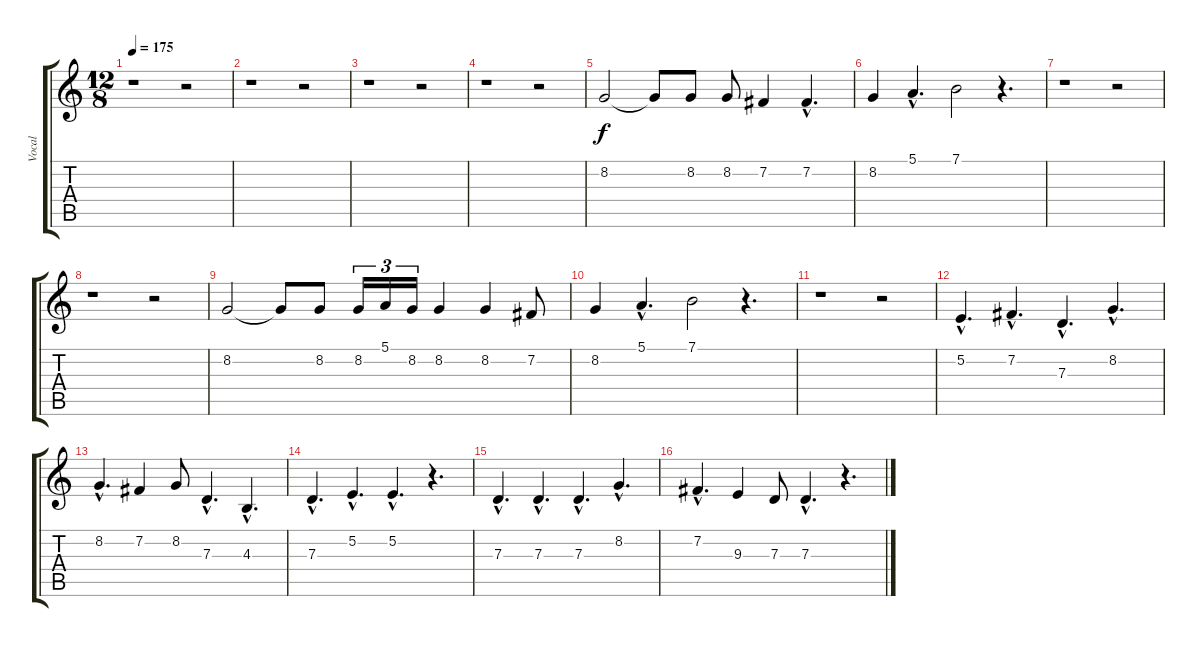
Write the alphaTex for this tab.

\track ("Vocal" "Vocal") {instrument lead6voice}
\staff {score tabs}
\tuning (E4 B3 G3 D3 A2 E2) {hide}
\ts (12 8)
\tempo 175
\clef g2
\ks c
r.1{dy f} r.2 |
r.1 r.2 |
r.1 r.2 |
r.1 r.2 |
8.2.2 8.2{t}.8 8.2.8 8.2.8 7.2.4 7.2{hac}.4{d} |
8.2.4 5.1{hac}.4{d} 7.1.2 r.4{d} |
r.1 r.2 |
r.1 r.2 |
8.2.2 8.2{t}.8 8.2.8 8.2.16{tu (3 2)} 5.1.16{tu (3 2)} 8.2.16{tu (3 2)} 8.2.4 8.2.4 7.2.8 |
8.2.4 5.1{hac}.4{d} 7.1.2 r.4{d} |
r.1 r.2 |
5.2{hac}.4{d} 7.2{hac}.4{d} 7.3{hac}.4{d} 8.2{hac}.4{d} |
8.2{hac}.4{d} 7.2.4 8.2.8 7.3{hac}.4{d} 4.3{hac}.4{d} |
7.3{hac}.4{d} 5.2{hac}.4{d} 5.2{hac}.4{d} r.4{d} |
7.3{hac}.4{d} 7.3{hac}.4{d} 7.3{hac}.4{d} 8.2{hac}.4{d} |
7.2{hac}.4{d} 9.3.4 7.3.8 7.3{hac}.4{d} r.4{d}
